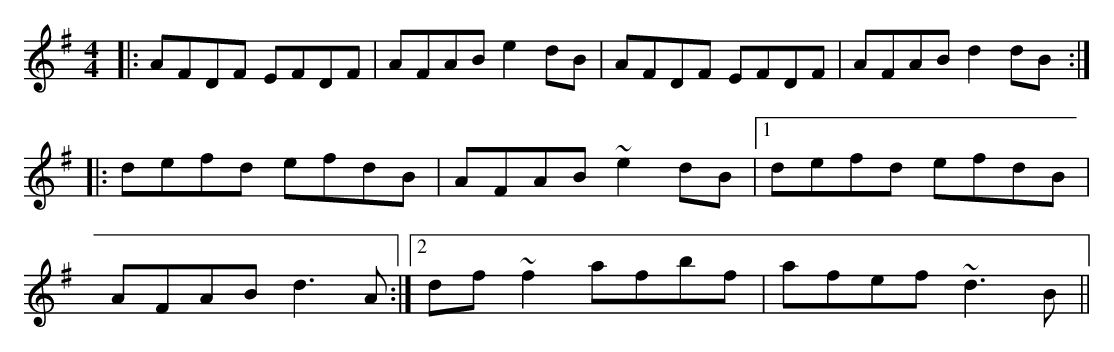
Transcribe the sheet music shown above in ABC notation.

X:1
M:4/4
K:G
|:AFDF EFDF|AFAB e2dB|AFDF EFDF|AFAB d2dB:|
|:defd efdB|AFAB ~e2dB|1 defd efdB|
AFAB d3A:|2 df~f2 afbf|afef ~d3B||
